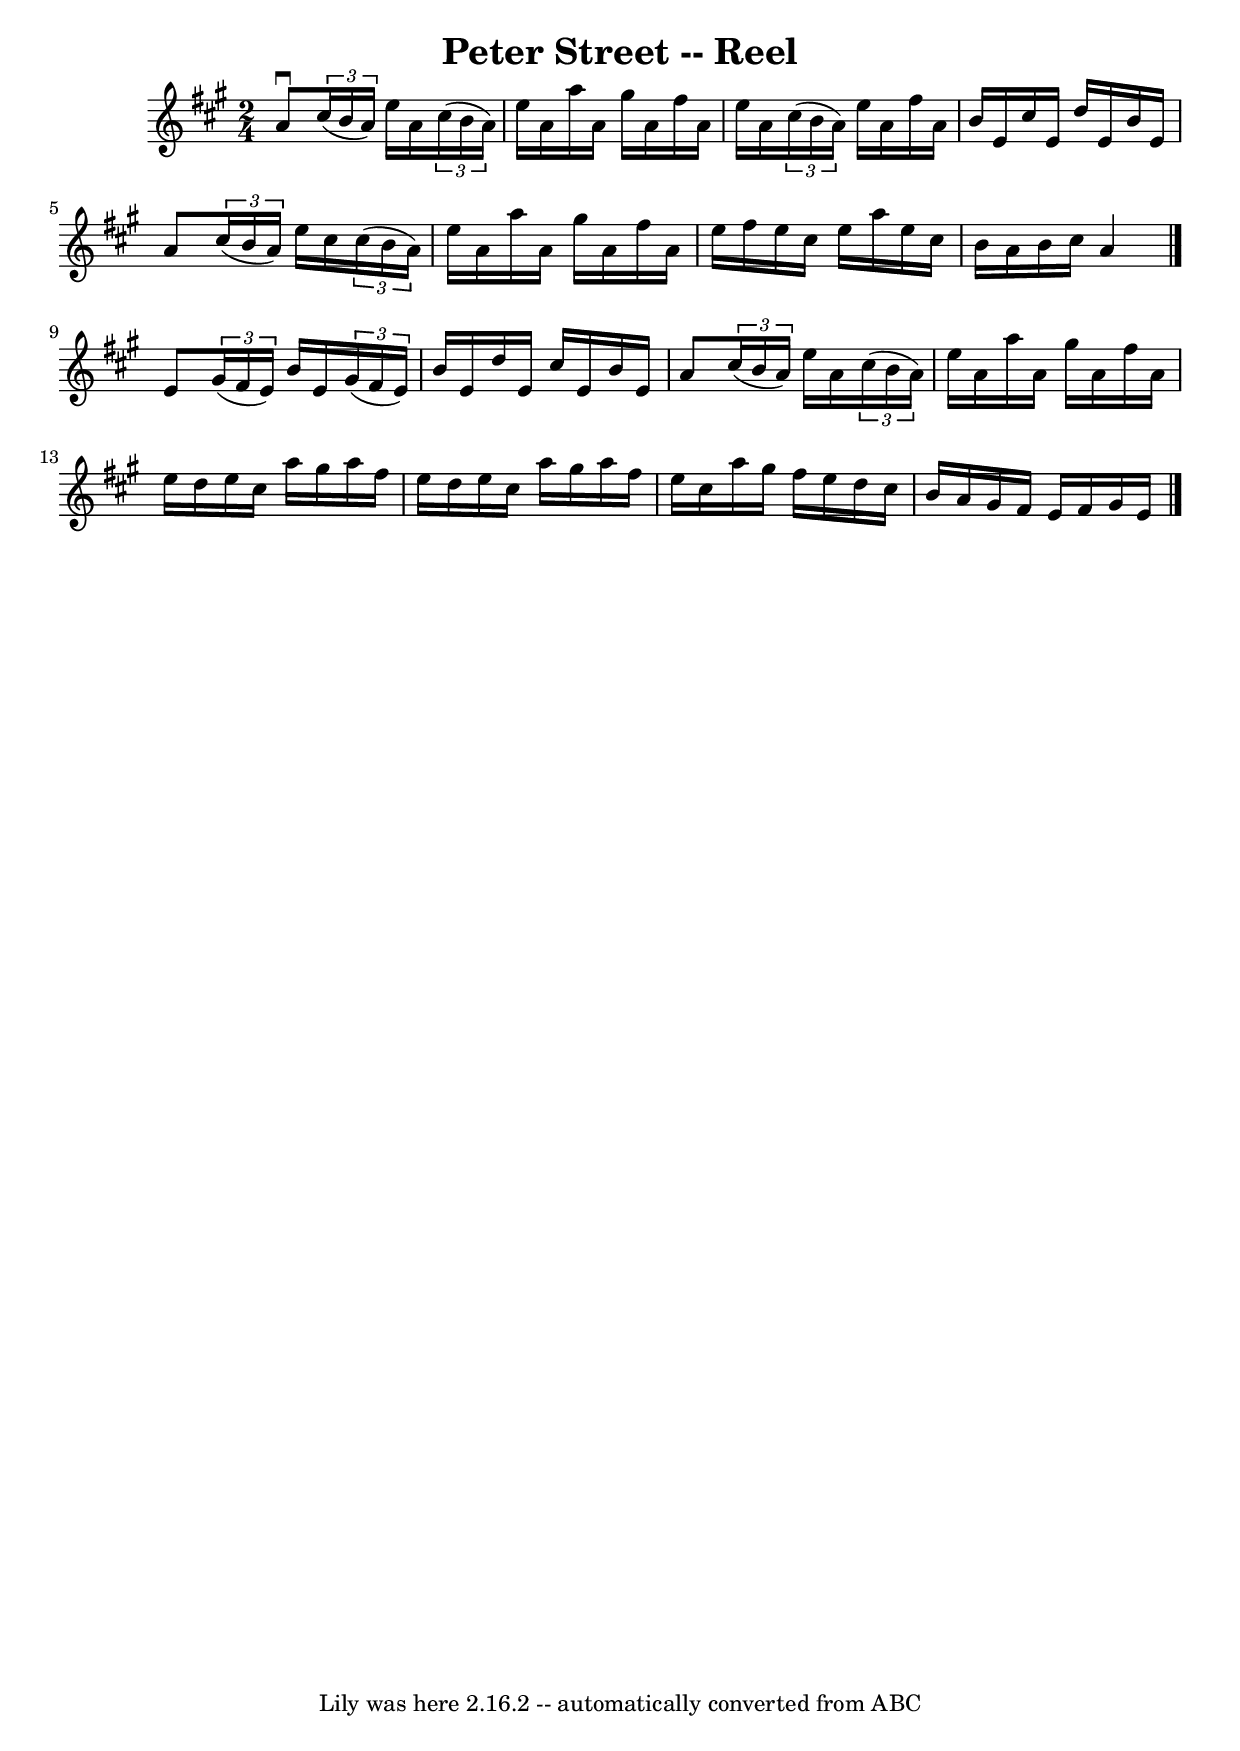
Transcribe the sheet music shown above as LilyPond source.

\version "2.7.40"
\include "Mammoth.ily"
\header {
	book = "Ryan's Mammoth Collection"
	crossRefNumber = "1"
	footnotes = "\\\\382"
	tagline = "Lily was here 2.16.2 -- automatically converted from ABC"
	title = "Peter Street -- Reel"
}
voicedefault =  {
\set Score.defaultBarType = "empty"

\time 2/4 \key a \major a'8^\downbow   \times 2/3 { cis''16 (b'16    
a'16) } e''16 a'16    \times 2/3 { cis''16 (b'16 a'16) }   
|
 e''16 a'16 a''16 a'16 gis''16 a'16 fis''16 a'16 
   |
 e''16 a'16    \times 2/3 { cis''16 (b'16 a'16) }   
e''16 a'16 fis''16 a'16    |
 b'16 e'16 cis''16 e'16  
 d''16 e'16 b'16 e'16    |
 a'8    \times 2/3 { cis''16 (
 b'16 a'16) } e''16 cis''16    \times 2/3 { cis''16 (b'16    
a'16) }   |
 e''16 a'16 a''16 a'16 gis''16 a'16    
fis''16 a'16    |
 e''16 fis''16 e''16 cis''16 e''16    
a''16 e''16 cis''16    |
 b'16 a'16 b'16 cis''16 a'4  
  \bar "|." e'8    \times 2/3 { gis'16 (fis'16 e'16) } b'16    
e'16    \times 2/3 { gis'16 (fis'16 e'16) }   |
 b'16    
e'16 d''16 e'16 cis''16 e'16 b'16 e'16    |
 a'8    
\times 2/3 { cis''16 (b'16 a'16) } e''16 a'16    \times 2/3 {   
cis''16 (b'16 a'16) }   |
 e''16 a'16 a''16 a'16    
gis''16 a'16 fis''16 a'16    |
 e''16 d''16 e''16    
cis''16 a''16 gis''16 a''16 fis''16    |
 e''16 d''16    
e''16 cis''16 a''16 gis''16 a''16 fis''16    |
 e''16    
cis''16 a''16 gis''16 fis''16 e''16 d''16 cis''16    |
 
 b'16 a'16 gis'16 fis'16 e'16 fis'16 gis'16 e'16    
\bar "|."   
}

\score{
    <<

	\context Staff="default"
	{
	    \voicedefault 
	}

    >>
	\layout {
	}
	\midi {}
}
